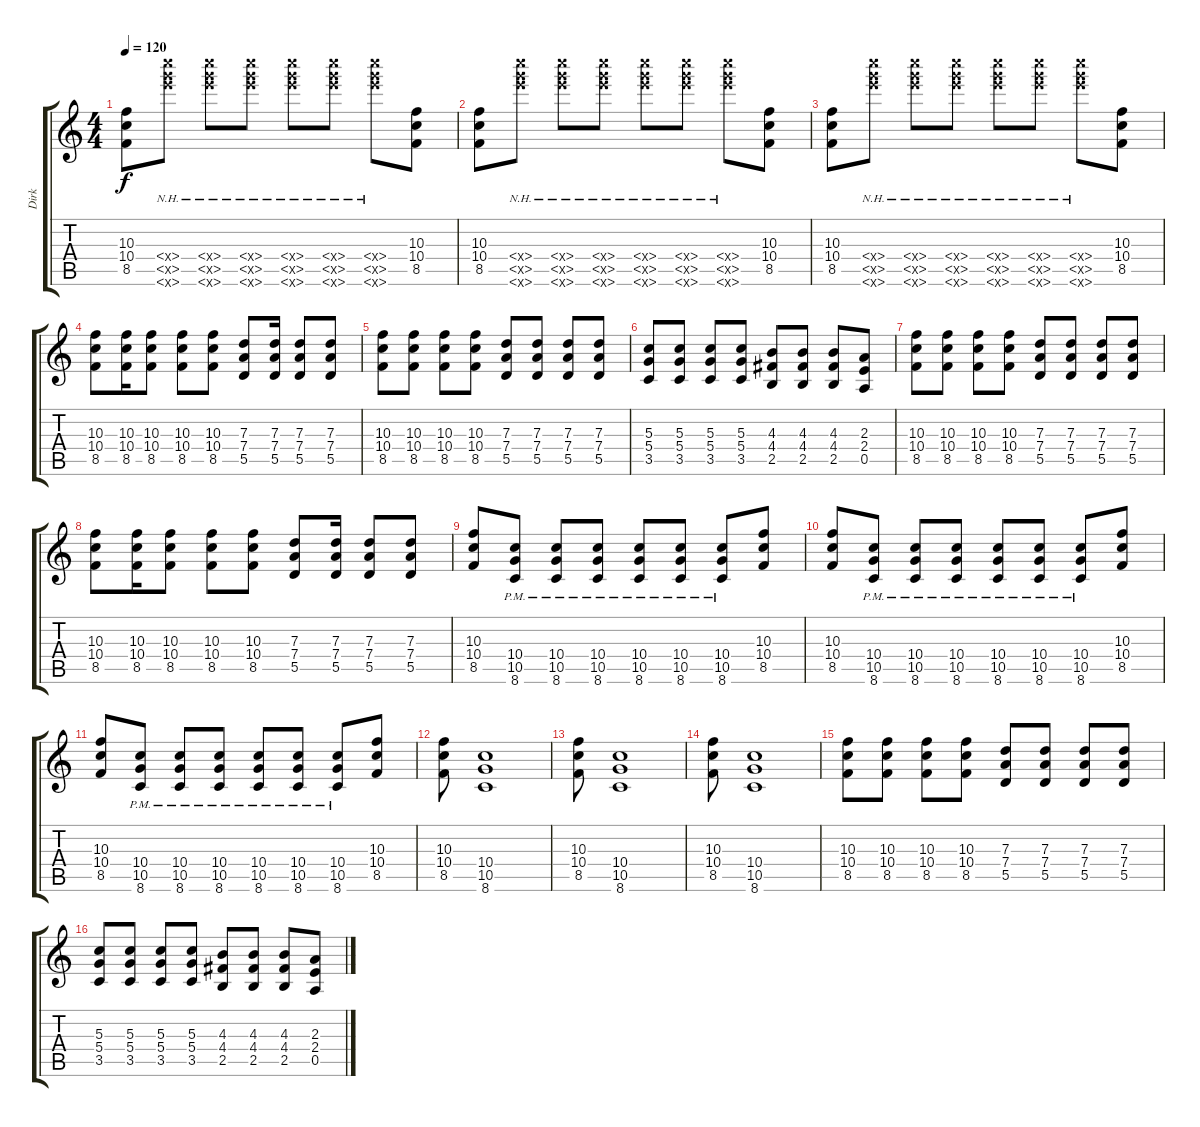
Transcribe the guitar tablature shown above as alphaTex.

\track ("Dirk" "Dirk") {instrument distortionguitar}
\staff {score tabs}
\tuning (E4 B3 G3 D3 A2 E2) {hide}
\ts (4 4)
\tempo 120
\clef g2
\ks c
(10.3 10.4 8.5).8{dy f} (10.4{nh x} 10.5{nh x} 8.6{nh x}).8 (10.4{nh x} 10.5{nh x} 8.6{nh x}).8 (10.4{nh x} 10.5{nh x} 8.6{nh x}).8 (10.4{nh x} 10.5{nh x} 8.6{nh x}).8 (10.4{nh x} 10.5{nh x} 8.6{nh x}).8 (10.4{nh x} 10.5{nh x} 8.6{nh x}).8 (10.3 10.4 8.5).8 |
(10.3 10.4 8.5).8 (10.4{nh x} 10.5{nh x} 8.6{nh x}).8 (10.4{nh x} 10.5{nh x} 8.6{nh x}).8 (10.4{nh x} 10.5{nh x} 8.6{nh x}).8 (10.4{nh x} 10.5{nh x} 8.6{nh x}).8 (10.4{nh x} 10.5{nh x} 8.6{nh x}).8 (10.4{nh x} 10.5{nh x} 8.6{nh x}).8 (10.3 10.4 8.5).8 |
(10.3 10.4 8.5).8 (10.4{nh x} 10.5{nh x} 8.6{nh x}).8 (10.4{nh x} 10.5{nh x} 8.6{nh x}).8 (10.4{nh x} 10.5{nh x} 8.6{nh x}).8 (10.4{nh x} 10.5{nh x} 8.6{nh x}).8 (10.4{nh x} 10.5{nh x} 8.6{nh x}).8 (10.4{nh x} 10.5{nh x} 8.6{nh x}).8 (10.3 10.4 8.5).8 |
(10.3 10.4 8.5).8 (10.3 10.4 8.5).16 (10.3 10.4 8.5).8 (10.3 10.4 8.5).8 (10.3 10.4 8.5).8 (7.3 7.4 5.5).8 (7.3 7.4 5.5).16 (7.3 7.4 5.5).8 (7.3 7.4 5.5).8 |
(10.3 10.4 8.5).8 (10.3 10.4 8.5).8 (10.3 10.4 8.5).8 (10.3 10.4 8.5).8 (7.3 7.4 5.5).8 (7.3 7.4 5.5).8 (7.3 7.4 5.5).8 (7.3 7.4 5.5).8 |
(5.3 5.4 3.5).8 (5.3 5.4 3.5).8 (5.3 5.4 3.5).8 (5.3 5.4 3.5).8 (4.3 4.4 2.5).8 (4.3 4.4 2.5).8 (4.3 4.4 2.5).8 (2.3 2.4 0.5).8 |
(10.3 10.4 8.5).8 (10.3 10.4 8.5).8 (10.3 10.4 8.5).8 (10.3 10.4 8.5).8 (7.3 7.4 5.5).8 (7.3 7.4 5.5).8 (7.3 7.4 5.5).8 (7.3 7.4 5.5).8 |
(10.3 10.4 8.5).8 (10.3 10.4 8.5).16 (10.3 10.4 8.5).8 (10.3 10.4 8.5).8 (10.3 10.4 8.5).8 (7.3 7.4 5.5).8 (7.3 7.4 5.5).16 (7.3 7.4 5.5).8 (7.3 7.4 5.5).8 |
(10.3 10.4 8.5).8 (10.4{pm} 10.5{pm} 8.6{pm}).8 (10.4{pm} 10.5{pm} 8.6{pm}).8 (10.4{pm} 10.5{pm} 8.6{pm}).8 (10.4{pm} 10.5{pm} 8.6{pm}).8 (10.4{pm} 10.5{pm} 8.6{pm}).8 (10.4{pm} 10.5{pm} 8.6{pm}).8 (10.3 10.4 8.5).8 |
(10.3 10.4 8.5).8 (10.4{pm} 10.5{pm} 8.6{pm}).8 (10.4{pm} 10.5{pm} 8.6{pm}).8 (10.4{pm} 10.5{pm} 8.6{pm}).8 (10.4{pm} 10.5{pm} 8.6{pm}).8 (10.4{pm} 10.5{pm} 8.6{pm}).8 (10.4{pm} 10.5{pm} 8.6{pm}).8 (10.3 10.4 8.5).8 |
(10.3 10.4 8.5).8 (10.4{pm} 10.5{pm} 8.6{pm}).8 (10.4{pm} 10.5{pm} 8.6{pm}).8 (10.4{pm} 10.5{pm} 8.6{pm}).8 (10.4{pm} 10.5{pm} 8.6{pm}).8 (10.4{pm} 10.5{pm} 8.6{pm}).8 (10.4{pm} 10.5{pm} 8.6{pm}).8 (10.3 10.4 8.5).8 |
(10.3 10.4 8.5).8 (10.4 10.5 8.6).1 |
(10.3 10.4 8.5).8 (10.4 10.5 8.6).1 |
(10.3 10.4 8.5).8 (10.4 10.5 8.6).1 |
(10.3 10.4 8.5).8 (10.3 10.4 8.5).8 (10.3 10.4 8.5).8 (10.3 10.4 8.5).8 (7.3 7.4 5.5).8 (7.3 7.4 5.5).8 (7.3 7.4 5.5).8 (7.3 7.4 5.5).8 |
(5.3 5.4 3.5).8 (5.3 5.4 3.5).8 (5.3 5.4 3.5).8 (5.3 5.4 3.5).8 (4.3 4.4 2.5).8 (4.3 4.4 2.5).8 (4.3 4.4 2.5).8 (2.3 2.4 0.5).8
